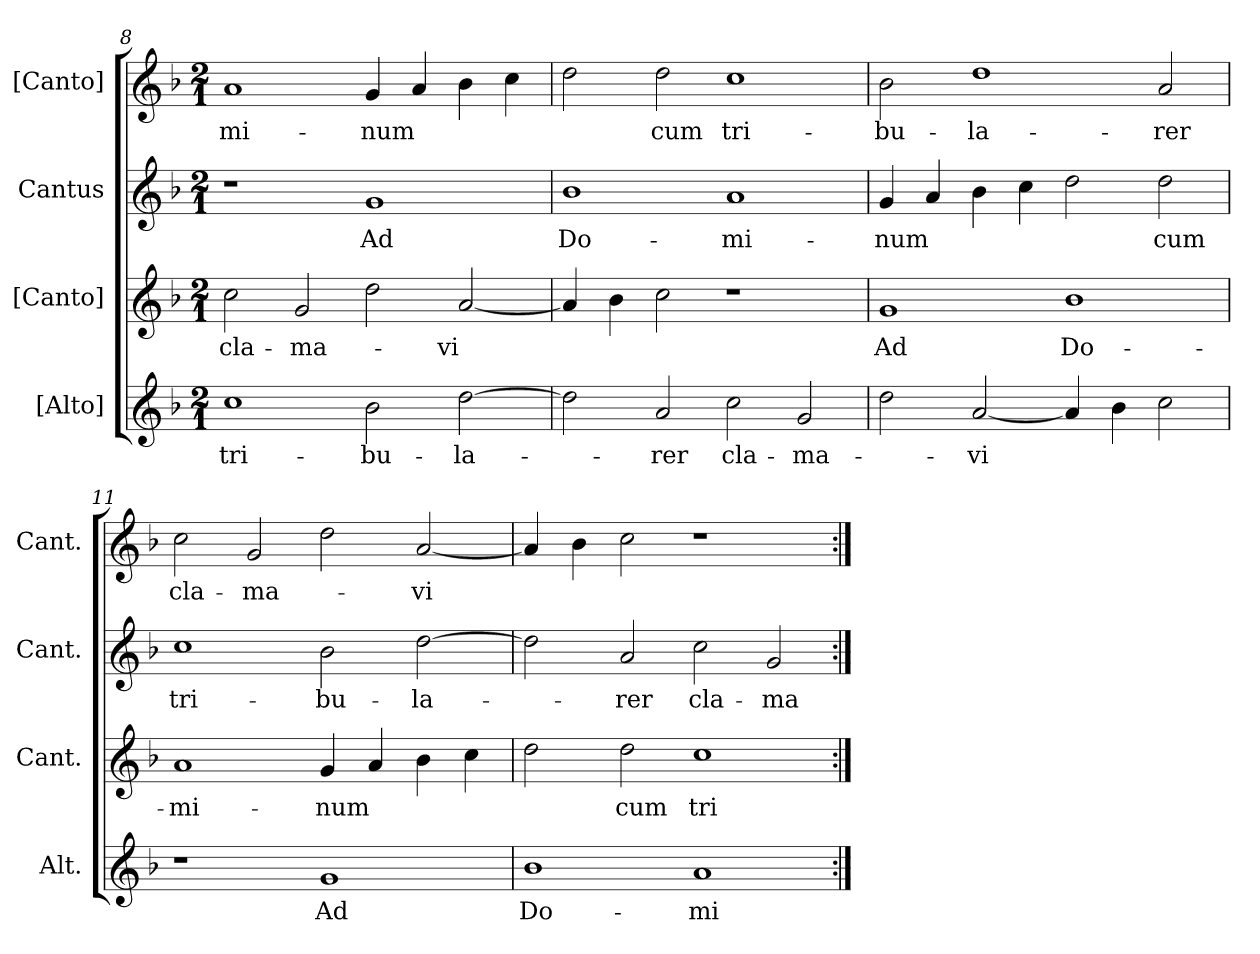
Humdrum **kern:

**kern	**text	**kern	**text	**kern	**text	**kern	**text
*part4	*part4	*part3	*part3	*part2	*part2	*part1	*part1
*staff4	*staff4	*staff3	*staff3	*staff2	*staff2	*staff1	*staff1
*I"[Alto]	*	*I"[Canto]	*	*I"Cantus	*	*I"[Canto]	*
*I'Alt.	*	*I'Cant.	*	*I'Cant.	*	*I'Cant.	*
*clefG2	*	*clefG2	*	*clefG2	*	*clefG2	*
*k[b-]	*	*k[b-]	*	*k[b-]	*	*k[b-]	*
*F:	*	*F:	*	*F:	*	*F:	*
*M2/1	*	*M2/1	*	*M2/1	*	*M2/1	*
=8	=8	=8	=8	=8	=8	=8	=8
!	!LO:LY:b:color=#000000	!	!	!	!	!	!
!	!	!	!LO:LY:b:color=#000000	!	!	!	!
!	!	!	!	!	!	!	!LO:LY:b:color=#000000
1cci	tri-	2cci\	cla-	1r	.	1ai	-mi-
!	!	!	!LO:LY:b:color=#000000	!	!	!	!
.	.	2gi/	-ma-	.	.	.	.
!	!LO:LY:b:color=#000000	!	!	!	!	!	!
!	!	!	!	!	!LO:LY:b:color=#000000	!	!
!	!	!	!	!	!	!	!LO:LY:b:color=#000000
2b-i\	-bu-	2ddi\	.	1gi	Ad	4gi/	-num
.	.	.	.	.	.	4ai/	.
!	!LO:LY:b:color=#000000	!	!	!	!	!	!
!	!	!	!LO:LY:b:color=#000000	!	!	!	!
[>2ddi\	-la-	[<2ai/	-vi	.	.	4b-i\	.
.	.	.	.	.	.	4cci\	.
=9	=9	=9	=9	=9	=9	=9	=9
!	!	!	!	!	!LO:LY:b:color=#000000	!	!
2ddi\]	.	4ai/]	.	1b-i	Do-	2ddi\	.
.	.	4b-i\	.	.	.	.	.
!	!LO:LY:b:color=#000000	!	!	!	!	!	!
!	!	!	!	!	!	!	!LO:LY:b:color=#000000
2ai/	-rer	2cci\	.	.	.	2ddi\	cum
!	!LO:LY:b:color=#000000	!	!	!	!	!	!
!	!	!	!	!	!LO:LY:b:color=#000000	!	!
!	!	!	!	!	!	!	!LO:LY:b:color=#000000
2cci\	cla-	1r	.	1ai	-mi-	1cci	tri-
!	!LO:LY:b:color=#000000	!	!	!	!	!	!
2gi/	-ma-	.	.	.	.	.	.
!!LO:LB:g=z
=10	=10	=10	=10	=10	=10	=10	=10
!	!	!	!LO:LY:b:color=#000000	!	!	!	!
!	!	!	!	!	!LO:LY:b:color=#000000	!	!
!	!	!	!	!	!	!	!LO:LY:b:color=#000000
2ddi\	.	1gi	Ad	4gi/	-num	2b-i\	-bu-
.	.	.	.	4ai/	.	.	.
!	!LO:LY:b:color=#000000	!	!	!	!	!	!
!	!	!	!	!	!	!	!LO:LY:b:color=#000000
[<2ai/	-vi	.	.	4b-i\	.	1ddi	-la-
.	.	.	.	4cci\	.	.	.
!	!	!	!LO:LY:b:color=#000000	!	!	!	!
4ai/]	.	1b-i	Do-	2ddi\	.	.	.
4b-i\	.	.	.	.	.	.	.
!	!	!	!	!	!LO:LY:b:color=#000000	!	!
!	!	!	!	!	!	!	!LO:LY:b:color=#000000
2cci\	.	.	.	2ddi\	cum	2ai/	-rer
=11	=11	=11	=11	=11	=11	=11	=11
!	!	!	!LO:LY:b:color=#000000	!	!	!	!
!	!	!	!	!	!LO:LY:b:color=#000000	!	!
!	!	!	!	!	!	!	!LO:LY:b:color=#000000
1r	.	1ai	-mi-	1cci	tri-	2cci\	cla-
!	!	!	!	!	!	!	!LO:LY:b:color=#000000
.	.	.	.	.	.	2gi/	-ma-
!	!LO:LY:b:color=#000000	!	!	!	!	!	!
!	!	!	!LO:LY:b:color=#000000	!	!	!	!
!	!	!	!	!	!LO:LY:b:color=#000000	!	!
1gi	Ad	4gi/	-num	2b-i\	-bu-	2ddi\	.
.	.	4ai/	.	.	.	.	.
!	!	!	!	!	!LO:LY:b:color=#000000	!	!
!	!	!	!	!	!	!	!LO:LY:b:color=#000000
.	.	4b-i\	.	[>2ddi\	-la-	[<2ai/	-vi
.	.	4cci\	.	.	.	.	.
=12	=12	=12	=12	=12	=12	=12	=12
!	!LO:LY:b:color=#000000	!	!	!	!	!	!
1b-i	Do-	2ddi\	.	2ddi\]	.	4ai/]	.
.	.	.	.	.	.	4b-i\	.
!	!	!	!LO:LY:b:color=#000000	!	!	!	!
!	!	!	!	!	!LO:LY:b:color=#000000	!	!
.	.	2ddi\	cum	2ai/	-rer	2cci\	.
!	!LO:LY:b:color=#000000	!	!	!	!	!	!
!	!	!	!LO:LY:b:color=#000000	!	!	!	!
!	!	!	!	!	!LO:LY:b:color=#000000	!	!
1ai	-mi-	1cci	tri-	2cci\	cla-	1r	.
!	!	!	!	!	!LO:LY:b:color=#000000	!	!
.	.	.	.	2gi/	-ma-	.	.
=:|!	=:|!	=:|!	=:|!	=:|!	=:|!	=:|!	=:|!
*-	*-	*-	*-	*-	*-	*-	*-
